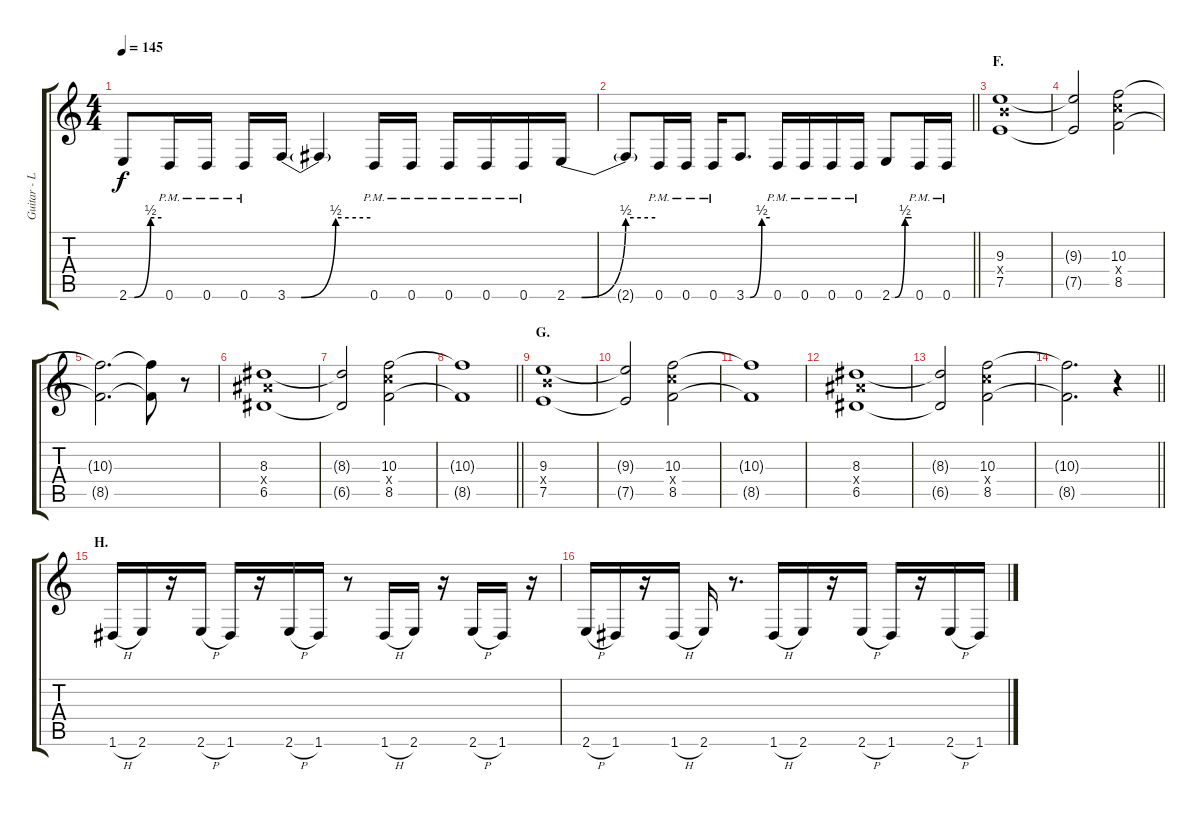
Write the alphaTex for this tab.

\track ("Guitar - Left" "Guitar - L") {instrument distortionguitar}
\staff {score tabs}
\tuning (E4 B3 G3 D3 A2 D2) {hide}
\ts (4 4)
\tempo 145
\clef g2
\ks c
2.6{be (custom 0 0 10 0 40 2 60 2)}.8{dy f} 0.6{pm}.16 0.6{pm}.16 0.6{pm}.16 3.6{be (custom 0 0 10 0 35 2 60 2)}.16 3.6{t}.4 0.6{pm}.16 0.6{pm}.16 0.6{pm}.16 0.6{pm}.16 0.6{pm}.16 2.6{be (custom 0 0 10 0 40 2 60 2)}.16 |
\barLineRight lightlight
2.6{t}.8 0.6{pm}.16 0.6{pm}.16 0.6{pm}.16 3.6{be (custom 0 0 10 0 40 2 60 2)}.8{d} 0.6{pm}.16 0.6{pm}.16 0.6{pm}.16 0.6{pm}.16 2.6{be (custom 0 0 10 0 40 2 60 2)}.8 0.6{pm}.16 0.6{pm}.16 |
\section ("" "F.")
(9.3 9.4{x} 7.5).1 |
(9.3{t} 7.5{t}).2 (10.3 10.4{x} 8.5).2 |
(10.3{t} 8.5{t}).2{d} (10.3{t} 8.5{t}).8 r.8 |
(8.3 8.4{x} 6.5).1 |
(8.3{t} 6.5{t}).2 (10.3 10.4{x} 8.5).2 |
\barLineRight lightlight
(10.3{t} 8.5{t}).1 |
\section ("" "G.")
(9.3 9.4{x} 7.5).1 |
(9.3{t} 7.5{t}).2 (10.3 10.4{x} 8.5).2 |
(10.3{t} 8.5{t}).1 |
(8.3 8.4{x} 6.5).1 |
(8.3{t} 6.5{t}).2 (10.3 10.4{x} 8.5).2 |
\barLineRight lightlight
(10.3{t} 8.5{t}).2{d} r.4 |
\section ("" "H.")
1.6{h}.16 2.6.16 r.16 2.6{h}.16 1.6.16 r.16 2.6{h}.16 1.6.16 r.8 1.6{h}.16 2.6.16 r.16 2.6{h}.16 1.6.16 r.16 |
2.6{h}.16 1.6.16 r.16 1.6{h}.16 2.6.16 r.8{d} 1.6{h}.16 2.6.16 r.16 2.6{h}.16 1.6.16 r.16 2.6{h}.16 1.6.16
